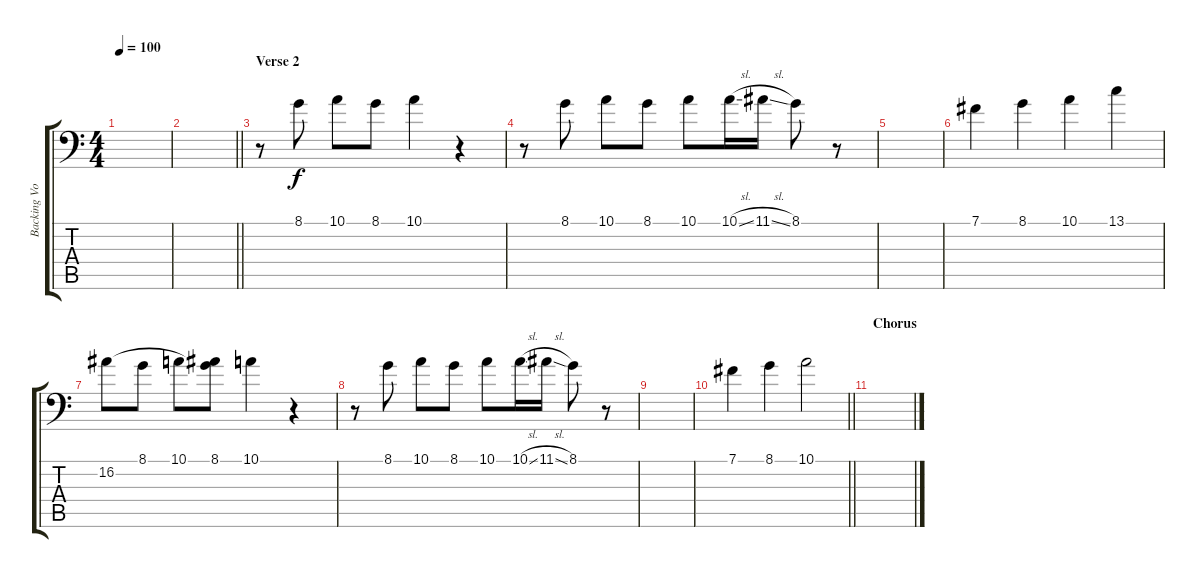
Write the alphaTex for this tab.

\track ("Backing Vocal" "Backing Vo") {instrument lead1square}
\staff {score tabs}
\tuning (B3 Gb3 D3 A2 E2 A1) {hide}
\ts (4 4)
\tempo 100
\clef f4
\ks c
|
\barLineRight lightlight
|
\section ("" "Verse 2")
r.8 8.1.8 10.1.8 8.1.8 10.1.4 r.4 |
r.8 8.1.8 10.1.8 8.1.8 10.1.8 10.1{sl}.16 11.1{sl}.16 8.1.8 r.8 |
|
7.1.4 8.1.4 10.1.4 13.1.4 |
16.2.8 8.1.8 10.1.8 (8.1 16.2{t}).8 10.1.4 r.4 |
r.8 8.1.8 10.1.8 8.1.8 10.1.8 10.1{sl}.16 11.1{sl}.16 8.1.8 r.8 |
|
\barLineRight lightlight
7.1.4 8.1.4 10.1.2 |
\section ("" "Chorus")
